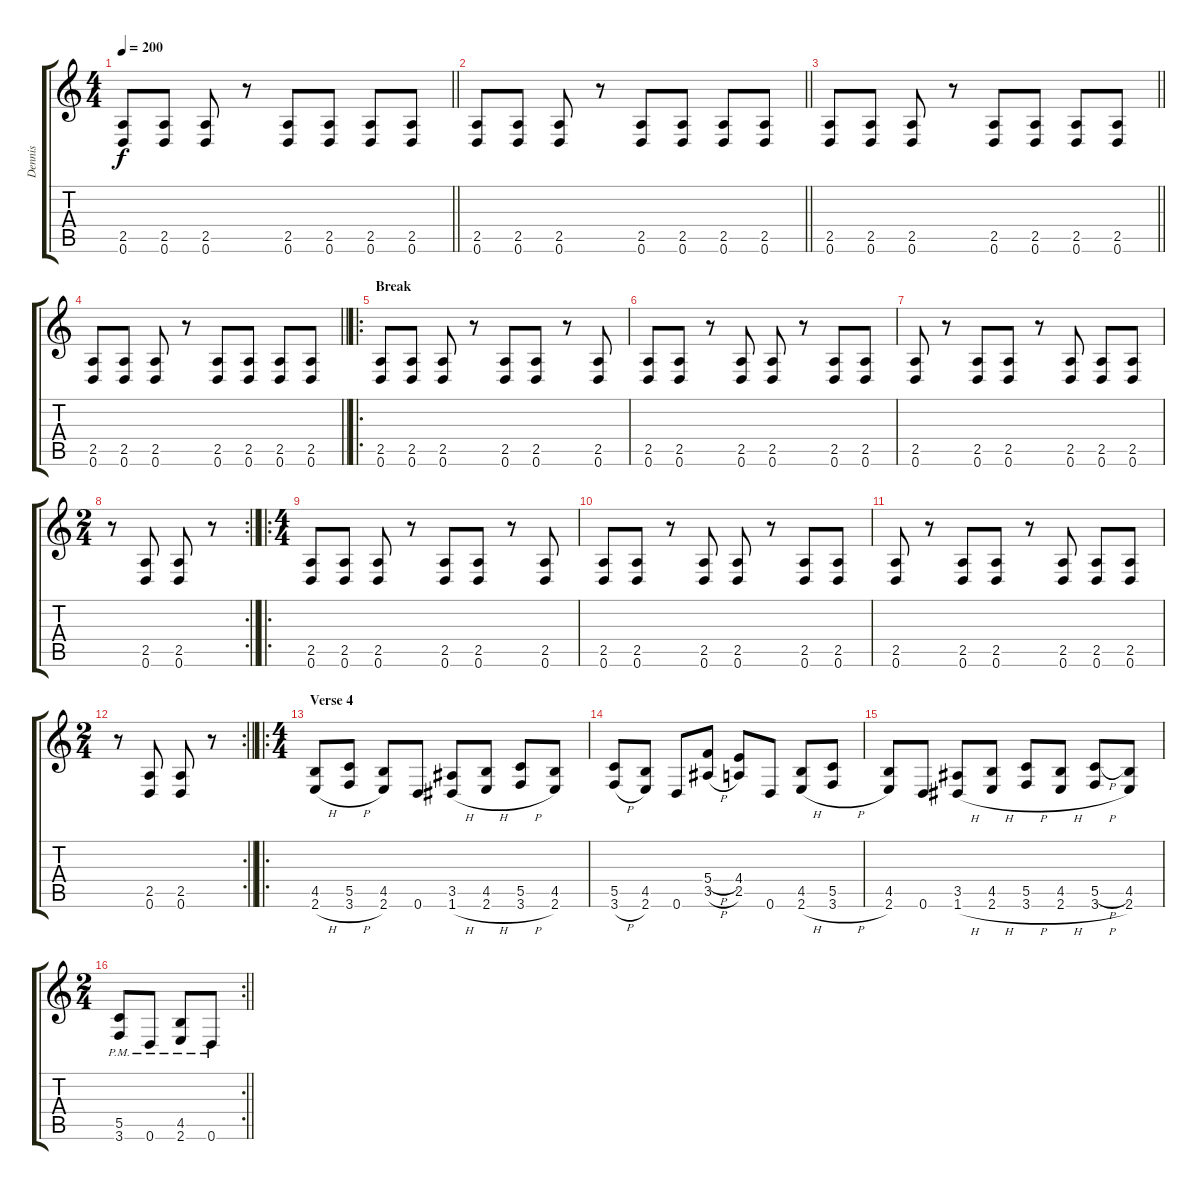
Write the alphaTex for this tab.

\track ("Dennis" "Dennis") {instrument distortionguitar}
\staff {score tabs}
\tuning (D4 A3 F3 C3 G2 D2) {hide}
\ts (4 4)
\tempo 200
\clef g2
\barLineRight lightlight
\ks c
(2.5 0.6).8{dy f} (2.5 0.6).8 (2.5 0.6).8 r.8 (2.5 0.6).8 (2.5 0.6).8 (2.5 0.6).8 (2.5 0.6).8 |
\barLineRight lightlight
(2.5 0.6).8 (2.5 0.6).8 (2.5 0.6).8 r.8 (2.5 0.6).8 (2.5 0.6).8 (2.5 0.6).8 (2.5 0.6).8 |
\barLineRight lightlight
(2.5 0.6).8 (2.5 0.6).8 (2.5 0.6).8 r.8 (2.5 0.6).8 (2.5 0.6).8 (2.5 0.6).8 (2.5 0.6).8 |
\barLineRight lightlight
(2.5 0.6).8 (2.5 0.6).8 (2.5 0.6).8 r.8 (2.5 0.6).8 (2.5 0.6).8 (2.5 0.6).8 (2.5 0.6).8 |
\ro
\section ("" "Break")
(2.5 0.6).8 (2.5 0.6).8 (2.5 0.6).8 r.8 (2.5 0.6).8 (2.5 0.6).8 r.8 (2.5 0.6).8 |
(2.5 0.6).8 (2.5 0.6).8 r.8 (2.5 0.6).8 (2.5 0.6).8 r.8 (2.5 0.6).8 (2.5 0.6).8 |
(2.5 0.6).8 r.8 (2.5 0.6).8 (2.5 0.6).8 r.8 (2.5 0.6).8 (2.5 0.6).8 (2.5 0.6).8 |
\rc 2
\ts (2 4)
\barLineRight lightlight
r.8 (2.5 0.6).8 (2.5 0.6).8 r.8 |
\ro
\ts (4 4)
(2.5 0.6).8 (2.5 0.6).8 (2.5 0.6).8 r.8 (2.5 0.6).8 (2.5 0.6).8 r.8 (2.5 0.6).8 |
(2.5 0.6).8 (2.5 0.6).8 r.8 (2.5 0.6).8 (2.5 0.6).8 r.8 (2.5 0.6).8 (2.5 0.6).8 |
(2.5 0.6).8 r.8 (2.5 0.6).8 (2.5 0.6).8 r.8 (2.5 0.6).8 (2.5 0.6).8 (2.5 0.6).8 |
\rc 2
\ts (2 4)
\barLineRight lightlight
r.8 (2.5 0.6).8 (2.5 0.6).8 r.8 |
\ro
\ts (4 4)
\section ("" "Verse 4")
(4.5 2.6{h}).8 (5.5 3.6{h}).8 (4.5 2.6).8 0.6.8 (3.5 1.6{h}).8 (4.5 2.6{h}).8 (5.5 3.6{h}).8 (4.5 2.6).8 |
(5.5 3.6{h}).8 (4.5 2.6).8 0.6.8 (5.4{h} 3.5{h}).8 (4.4 2.5).8 0.6.8 (4.5 2.6{h}).8 (5.5 3.6{h}).8 |
(4.5 2.6).8 0.6.8 (3.5 1.6{h}).8 (4.5 2.6{h}).8 (5.5 3.6{h}).8 (4.5 2.6{h}).8 (5.5{h} 3.6{h}).8 (4.5 2.6).8 |
\rc 2
\ts (2 4)
\barLineRight lightlight
(5.5{pm} 3.6{pm}).8 0.6{pm}.8 (4.5{pm} 2.6{pm}).8 0.6{pm}.8
